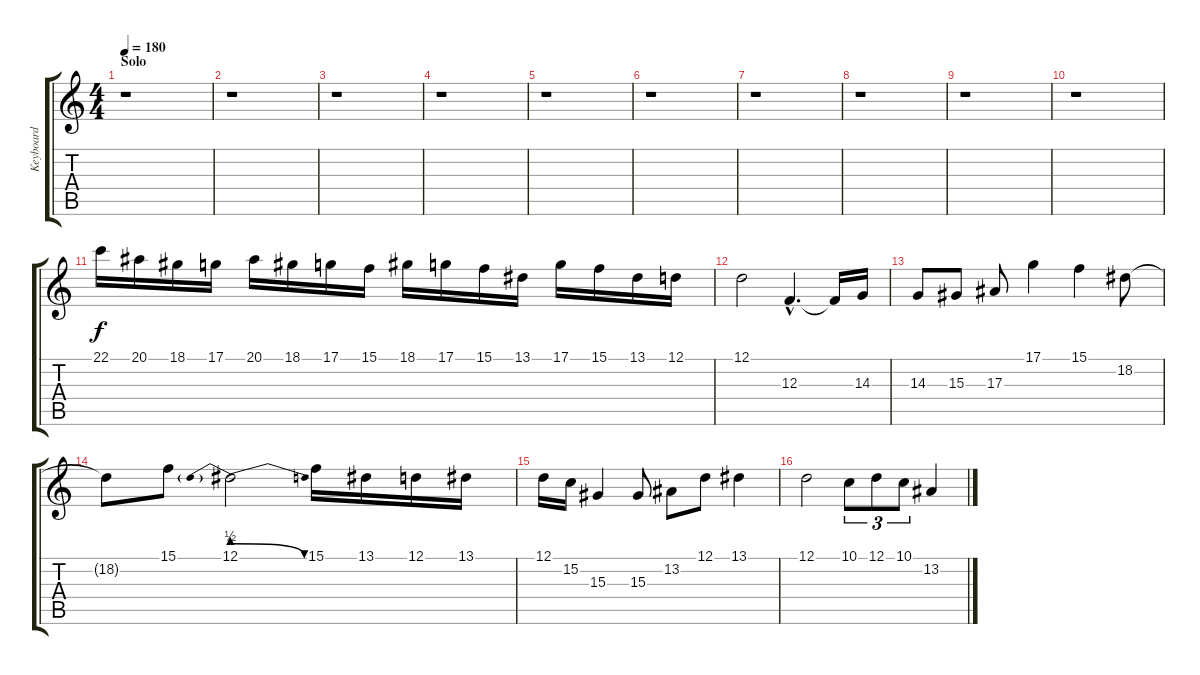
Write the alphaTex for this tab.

\track ("Keyboard" "Keyboard") {instrument tubularbells}
\staff {score tabs}
\tuning (D4 A3 F3 C3 G2 C2) {hide}
\ts (4 4)
\section ("" "Solo")
\tempo 180
\clef g2
\ks c
r.1{dy f} |
r.1 |
r.1 |
r.1 |
r.1 |
r.1 |
r.1 |
r.1 |
r.1 |
r.1 |
22.1.16{volume 12 instrument ocarina} 20.1.16 18.1.16 17.1.16 20.1.16 18.1.16 17.1.16 15.1.16 18.1.16 17.1.16 15.1.16 13.1.16 17.1.16 15.1.16 13.1.16 12.1.16 |
12.1.2 12.3{hac}.4{d} 12.3{t}.16 14.3.16 |
14.3.8 15.3.8 17.3.8 17.1.4 15.1.4 18.2.8 |
18.2{t}.8 15.1.8 12.1{be (prebendrelease 0 2 60 0)}.2 15.1.16 13.1.16 12.1.16 13.1.16 |
12.1.16 15.2.16 15.3.4 15.3.8 13.2.8 12.1.8 13.1.4 |
12.1.2 10.1.8{tu (3 2)} 12.1.8{tu (3 2)} 10.1.8{tu (3 2)} 13.2.4
